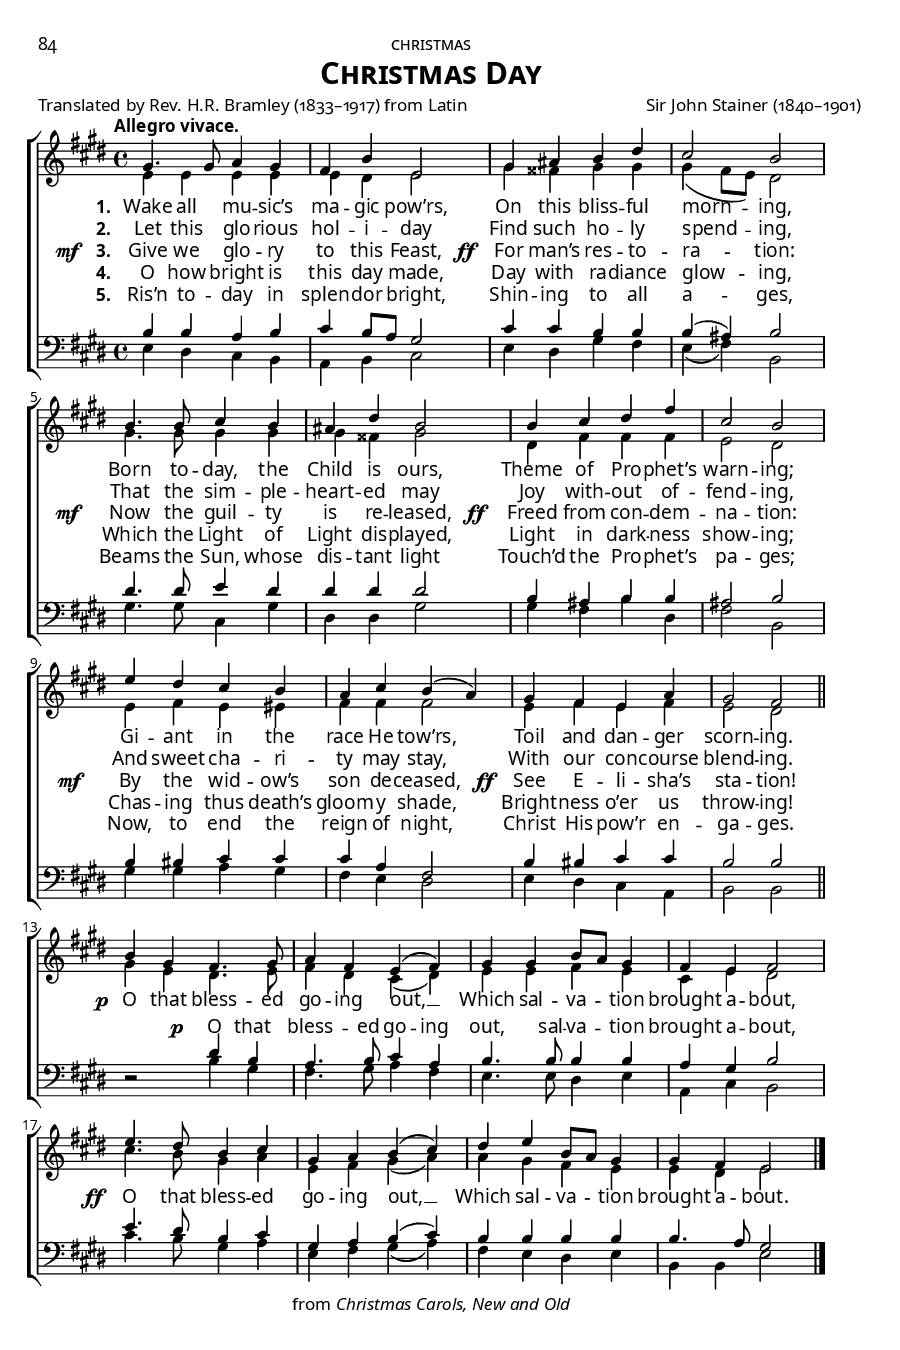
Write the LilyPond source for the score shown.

\version "2.14.2"
\include "util.ly"
\header {
  title = \markup{\override #'(font-name . "Garamond Premier Pro Semibold"){ \abs-fontsize #15 \smallCapsOldStyle"Christmas Day"}}
  poet = \markup\oldStyleNum"Translated by Rev. H.R. Bramley (1833–1917) from Latin"
  composer = \markup\oldStyleNum"Sir John Stainer (1840–1901)"
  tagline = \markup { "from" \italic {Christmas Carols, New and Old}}
}
\paper {
  %print-all-headers = ##t
  paper-height = 9\in
  paper-width = 6\in
  indent = 0\in
  %system-system-spacing = #'((basic-distance . 10) (padding . 0))
  system-system-spacing =
    #'((basic-distance . 0)
       (minimum-distance . 0)
       (padding . -10)
       (stretchability . 100))
  ragged-last-bottom = ##f
  ragged-bottom = ##f
  two-sided = ##t
  inner-margin = 0.5\in
  outer-margin = 0.25\in
  top-margin = 0.25\in
  bottom-margin = 0.25\in
  first-page-number = #084
  print-first-page-number = ##t
  headerLine = \markup{\override #'(font-name . "Garamond Premier Pro") \smallCapsOldStyle"christmas"}
  oddHeaderMarkup = \markup\fill-line{
     \override #'(font-name . "Garamond Premier Pro")\abs-fontsize #8.5
     \combine 
        \fill-line{"" \on-the-fly #print-page-number-check-first
        \oldStylePageNum""
        }
        \fill-line{\headerLine}
  }
  evenHeaderMarkup = \markup {
     \override #'(font-name . "Garamond Premier Pro")\abs-fontsize #8.5
     \combine
        \on-the-fly #print-page-number-check-first
        \oldStylePageNum""
        \fill-line{\headerLine}
  }
}
#(set-global-staff-size 15) \paper{ #(define fonts (make-pango-font-tree "GoudyOlSt BT" "Garamond Premier Pro" "Garamond Premier Pro" (/ 15 20))) }
global = {
  \key e \major
  \time 4/4
  \autoBeamOff
  \override DynamicLineSpanner #'staff-padding = #0.0
  \override DynamicLineSpanner #'Y-extent = #'(-0 . 0)
}

sopMusic = \relative c' {
  \tempo "Allegro vivace."
  gis'4. gis8 a4 gis |
  fis b e,2 |
  gis4 ais b dis |
  cis2 b |
  
  b4. b8 cis4 b |
  ais dis b2 |
  b4 cis dis fis |
  cis2 b |
  
  e4 dis cis b |
  a cis b( a) |
  gis fis e a |
  gis2 fis \bar "||" \break
  
  b4 gis fis4. gis8 |
  a4 fis e( fis) |
  gis gis b8[ a] gis4 |
  fis e fis2 |
  
  e'4. dis8 b4 cis |
  gis a b( cis) |
  dis e b8[ a] gis4 |
  gis fis e2 \bar "|."
}
sopWords = \lyricmode {
  
}

altoMusic = \relative c' {
  e4 e e e |
  e dis e2 |
  gis4 fisis gis gis |
  gis( fis8[ e]) dis2 |
  
  gis4. gis8 gis4 gis |
  gis fisis gis2 |
  dis4 fis fis fis |
  e2 dis |
  
  e4 fis e eis |
  fis fis fis2 |
  e4 fis e fis |
  e2 dis \bar "||"
  
  gis4 e dis4. e8 |
  fis4 dis cis( dis) |
  e e fis e |
  cis e dis2 |
  
  cis'4. b8 gis4 a |
  e fis gis( a) |
  a gis fis e |
  e dis e2 \bar "|."
}
altoWords = {
  \dropLyricsIX
  \lyricmode {
    \set stanza = #"1. "
    \set associatedVoice = "basses"
    Wake all mu -- sic’s ma -- gic pow’rs,
    On this bliss -- ful morn -- ing,
    Born to -- day, the Child is ours,
    Theme of Pro -- phet’s warn -- ing;
    \unset associatedVoice
    Gi -- ant in the race He tow’rs,
    Toil and dan -- ger scorn -- ing.
  }
  \dropLyricsIV
  \set stanza = \markup\dynamic"p "
  \lyricmode {
    O that bless -- ed go -- ing out, __
    Which sal -- va -- tion brought a -- bout,
  }
  \dropLyricsIX
  \set stanza = \markup\dynamic "ff  "
  \lyricmode {
    O that bless -- ed go -- ing out, __
    Which sal -- va -- tion brought a -- bout.
  }
}
altoWordsII = \lyricmode {
  \dropLyricsIX
%\markup\italic
  \set stanza = #"2. "
  \set associatedVoice = "basses"
  Let this glo -- rious hol -- i -- day
  Find such ho -- ly spend -- ing,
  That the sim -- ple -- heart -- ed may
  Joy with -- out of -- fend -- ing,
  And sweet cha -- ri -- ty may stay,
  With our con -- course blend -- ing.
}
altoWordsIII = {
  \dropLyricsIX
  \set stanza = \markup{\dynamic"mf  " "3. "}
  \lyricmode {
    \set associatedVoice = "basses"
    Give we glo -- ry to this Feast,
  }
  \set stanza = \markup\dynamic"  ff "
  \lyricmode{
    For man’s res -- to -- ra -- tion:
  }
  \set stanza = \markup\dynamic"mf  "
  \lyricmode{
    Now the guil -- ty is re -- leased,
  }
  \set stanza = \markup\dynamic"  ff "
  \lyricmode{
    Freed from con -- dem -- na -- tion:
  }
  \set stanza = \markup\dynamic"mf   "
  \lyricmode{
    By the wid -- ow’s son de -- ceased,
  }
  \set stanza = \markup\dynamic"  ff"
  \lyricmode{
    See E -- li -- sha’s sta -- tion!
  }
}
altoWordsIV = \lyricmode {
  \dropLyricsIX
  \set stanza = #"4. "
  \set associatedVoice = "basses"
  O how bright is this day made,
  Day with ra -- diance glow -- ing,
  Which the Light of Light dis -- played,
  Light in dark -- ness show -- ing;
  Chas -- ing thus death’s gloom -- y shade,
  Bright -- ness o’er us throw -- ing!
}
altoWordsV = \lyricmode {
  \dropLyricsIX
  \set stanza = #"5. "
  \set associatedVoice = "basses"
  Ris’n to -- day in splen -- dor bright,
  Shin -- ing to all a -- ges,
  Beams the Sun, whose dis -- tant light
  Touch’d the Pro -- phet’s pa -- ges;
  Now, to end the reign of night,
  Christ His pow’r en -- ga -- ges.
}
altoWordsVI = \lyricmode {
  \set stanza = #"6. "
  \set ignoreMelismata = ##t
}
tenorMusic = \relative c' {
  b4 b a b |
  cis b8[ a] gis2 |
  cis4 cis b b |
  b( ais) b2 |
  dis4. dis8 e4 dis |
  dis dis dis2 |
  b4 ais b b |
  ais2 b |
  
  b4 bis cis cis |
  cis a fis2 |
  b4 bis cis cis |
  b2 b \bar "||"
  
  s2 dis4 b |
  a4. b8 cis4 a |
  b4. b8 b4 b |
  a4 gis b2 |
  
  e4. dis8 b4 cis |
  gis a b( cis) |
  b b b b |
  b4. a8 gis2 \bar "|."
}
tenorWords = {
  \lyricmode {
    \repeat unfold 39 { \skip 1 }
  }
  \set stanza = \markup\dynamic"p"
  \lyricmode {
    O that bless -- ed go -- ing out, sal -- va -- tion brought a -- bout,
  }
}
bassMusic = \relative c {
  e4 dis cis b |
  a b cis2 |
  e4 dis gis fis |
  e( fis) b,2 |
  
  gis'4. gis8 cis,4 gis' |
  dis dis gis2 |
  gis4 fis b dis, |
  fis2 b, |
  
  gis'4 gis a gis |
  fis e dis2 |
  e4 dis cis a |
  b2 b \bar "||"
  
  dis2\rest b'4 gis |
  fis4. gis8 a4 fis |
  e4. e8 dis4 e |
  a, cis b2 |
  
  cis'4. b8 gis4 a |
  e fis gis( a) |
  fis e dis e |
  b b e2 \bar "|."
}
bassWords = \lyricmode {

}

pianoRH = \relative c' {
  
}
pianoLH = \relative c' {
  
}

\score {
  <<
   \new ChoirStaff <<
%    \new Lyrics = sopranos \with { \override VerticalAxisGroup #'nonstaff-relatedstaff-spacing = #'((basic-distance . 1)) }
    \new Staff = women <<
      \new Voice = "sopranos" { \voiceOne << \global \sopMusic >> }
      \new Voice = "altos" { \voiceTwo << \global \altoMusic >> }
    >>
   \new Staff = men <<
      \clef bass
      \new Voice = "tenors" { \voiceOne << \global \tenorMusic >> }
      \new Voice = "basses" { \voiceTwo << \global \bassMusic >> }
    >>
    \new Lyrics \with { alignAboveContext = #"women" \override VerticalAxisGroup #'nonstaff-relatedstaff-spacing = #'((basic-distance . 1))} \lyricsto "sopranos" \sopWords
     \new Lyrics = "altosVI"  \with { alignBelowContext = #"women" \override VerticalAxisGroup #'nonstaff-relatedstaff-spacing = #'((basic-distance . 1))} \lyricsto "altos" \altoWordsVI
    \new Lyrics = "altosV"  \with { alignBelowContext = #"women" \override VerticalAxisGroup #'nonstaff-relatedstaff-spacing = #'((basic-distance . 1))} \lyricsto "altos" \altoWordsV
    \new Lyrics = "altosIV"  \with { alignBelowContext = #"women" \override VerticalAxisGroup #'nonstaff-relatedstaff-spacing = #'((basic-distance . 1))} \lyricsto "altos" \altoWordsIV
    \new Lyrics = "altosIII"  \with { alignBelowContext = #"women" \override VerticalAxisGroup #'nonstaff-relatedstaff-spacing = #'((basic-distance . 1))} \lyricsto "altos" \altoWordsIII
    \new Lyrics = "altosII"  \with { alignBelowContext = #"women" \override VerticalAxisGroup #'nonstaff-relatedstaff-spacing = #'((basic-distance . 1))} \lyricsto "altos" \altoWordsII
    \new Lyrics = "altos"  \with { alignBelowContext = #"women" \override VerticalAxisGroup #'nonstaff-relatedstaff-spacing = #'((padding . -0.8))} \lyricsto "altos" \altoWords
    \new Lyrics \with { alignAboveContext = #"men" \override VerticalAxisGroup #'nonstaff-relatedstaff-spacing = #'((basic-distance . 1)(padding . 0.1)) } \lyricsto "tenors" \tenorWords
    \new Lyrics \with { alignBelowContext = #"men" \override VerticalAxisGroup #'nonstaff-relatedstaff-spacing = #'((basic-distance . 1)) } \lyricsto "basses" \bassWords
  >>
%    \new PianoStaff << \new Staff { \new Voice { \pianoRH } } \new Staff { \clef "bass" \pianoLH } >>
  >>
  \layout {
    \context {
      \Score
      %\override SpacingSpanner #'base-shortest-duration = #(ly:make-moment 1 8)
      %\override SpacingSpanner #'common-shortest-duration = #(ly:make-moment 1 4)
    }
    \context {
      % Remove all empty staves
      % \Staff \RemoveEmptyStaves \override VerticalAxisGroup #'remove-first = ##t
    }
  }
}
